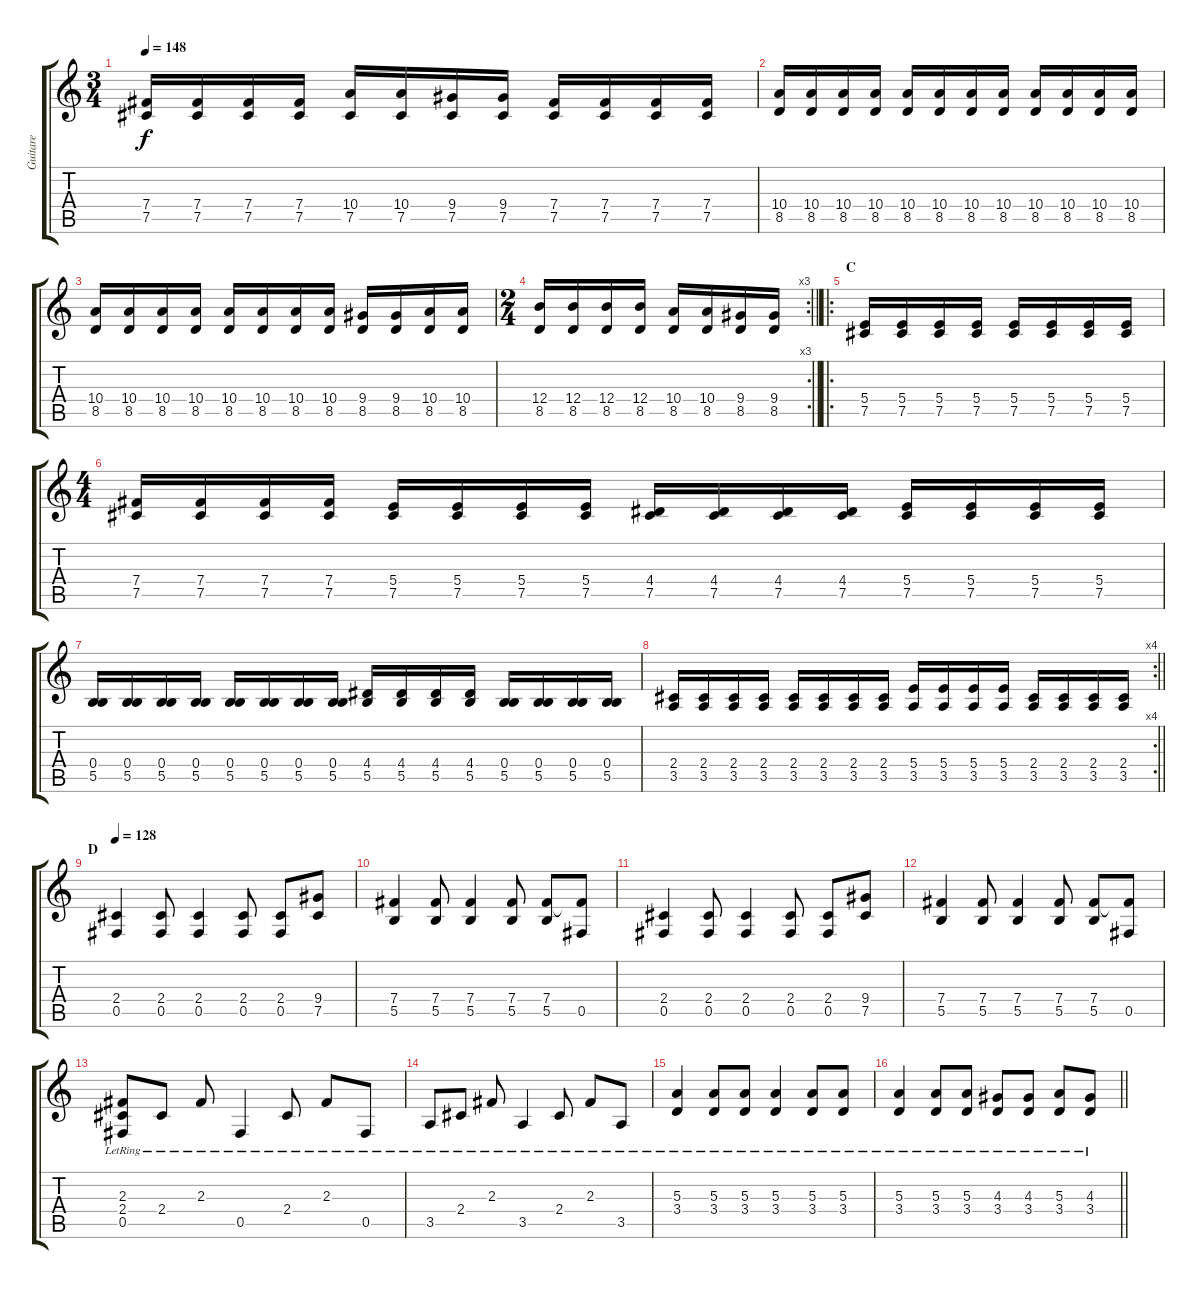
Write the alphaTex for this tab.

\track ("Guitare" "Guitare") {instrument distortionguitar}
\staff {score tabs}
\tuning (Db4 Ab3 E3 B2 Gb2 Db2) {hide}
\ts (3 4)
\tempo 148
\clef g2
\ks c
(7.4 7.5).16{dy f} (7.4 7.5).16 (7.4 7.5).16 (7.4 7.5).16 (10.4 7.5).16 (10.4 7.5).16 (9.4 7.5).16 (9.4 7.5).16 (7.4 7.5).16 (7.4 7.5).16 (7.4 7.5).16 (7.4 7.5).16 |
(10.4 8.5).16 (10.4 8.5).16 (10.4 8.5).16 (10.4 8.5).16 (10.4 8.5).16 (10.4 8.5).16 (10.4 8.5).16 (10.4 8.5).16 (10.4 8.5).16 (10.4 8.5).16 (10.4 8.5).16 (10.4 8.5).16 |
(10.4 8.5).16 (10.4 8.5).16 (10.4 8.5).16 (10.4 8.5).16 (10.4 8.5).16 (10.4 8.5).16 (10.4 8.5).16 (10.4 8.5).16 (9.4 8.5).16 (9.4 8.5).16 (10.4 8.5).16 (10.4 8.5).16 |
\rc 3
\ts (2 4)
\barLineRight lightlight
(12.4 8.5).16 (12.4 8.5).16 (12.4 8.5).16 (12.4 8.5).16 (10.4 8.5).16 (10.4 8.5).16 (9.4 8.5).16 (9.4 8.5).16 |
\ro
\section ("" "C")
(5.4 7.5).16 (5.4 7.5).16 (5.4 7.5).16 (5.4 7.5).16 (5.4 7.5).16 (5.4 7.5).16 (5.4 7.5).16 (5.4 7.5).16 |
\ts (4 4)
(7.4 7.5).16 (7.4 7.5).16 (7.4 7.5).16 (7.4 7.5).16 (5.4 7.5).16 (5.4 7.5).16 (5.4 7.5).16 (5.4 7.5).16 (4.4 7.5).16 (4.4 7.5).16 (4.4 7.5).16 (4.4 7.5).16 (5.4 7.5).16 (5.4 7.5).16 (5.4 7.5).16 (5.4 7.5).16 |
(0.4 5.5).16 (0.4 5.5).16 (0.4 5.5).16 (0.4 5.5).16 (0.4 5.5).16 (0.4 5.5).16 (0.4 5.5).16 (0.4 5.5).16 (4.4 5.5).16 (4.4 5.5).16 (4.4 5.5).16 (4.4 5.5).16 (0.4 5.5).16 (0.4 5.5).16 (0.4 5.5).16 (0.4 5.5).16 |
\rc 4
\barLineRight lightlight
(2.4 3.5).16 (2.4 3.5).16 (2.4 3.5).16 (2.4 3.5).16 (2.4 3.5).16 (2.4 3.5).16 (2.4 3.5).16 (2.4 3.5).16 (5.4 3.5).16 (5.4 3.5).16 (5.4 3.5).16 (5.4 3.5).16 (2.4 3.5).16 (2.4 3.5).16 (2.4 3.5).16 (2.4 3.5).16 |
\section ("" "D")
\tempo 128
(2.4 0.5).4 (2.4 0.5).8 (2.4 0.5).4 (2.4 0.5).8 (2.4 0.5).8 (9.4 7.5).8 |
(7.4 5.5).4 (7.4 5.5).8 (7.4 5.5).4 (7.4 5.5).8 (7.4 5.5).8 (7.4{t} 0.5).8 |
(2.4 0.5).4 (2.4 0.5).8 (2.4 0.5).4 (2.4 0.5).8 (2.4 0.5).8 (9.4 7.5).8 |
(7.4 5.5).4 (7.4 5.5).8 (7.4 5.5).4 (7.4 5.5).8 (7.4 5.5).8 (7.4{t} 0.5).8 |
(2.3{lr} 2.4{lr} 0.5{lr}).8 2.4{lr}.8 2.3{lr}.8 0.5{lr}.4 2.4{lr}.8 2.3{lr}.8 0.5{lr}.8 |
3.5{lr}.8 2.4{lr}.8 2.3{lr}.8 3.5{lr}.4 2.4{lr}.8 2.3{lr}.8 3.5{lr}.8 |
(5.3{lr} 3.4{lr}).4 (5.3{lr} 3.4{lr}).8 (5.3{lr} 3.4{lr}).8 (5.3{lr} 3.4{lr}).4 (5.3{lr} 3.4{lr}).8 (5.3{lr} 3.4{lr}).8 |
\barLineRight lightlight
(5.3{lr} 3.4{lr}).4 (5.3{lr} 3.4{lr}).8 (5.3{lr} 3.4{lr}).8 (4.3{lr} 3.4{lr}).8 (4.3{lr} 3.4{lr}).8 (5.3{lr} 3.4{lr}).8 (4.3{lr} 3.4{lr}).8
